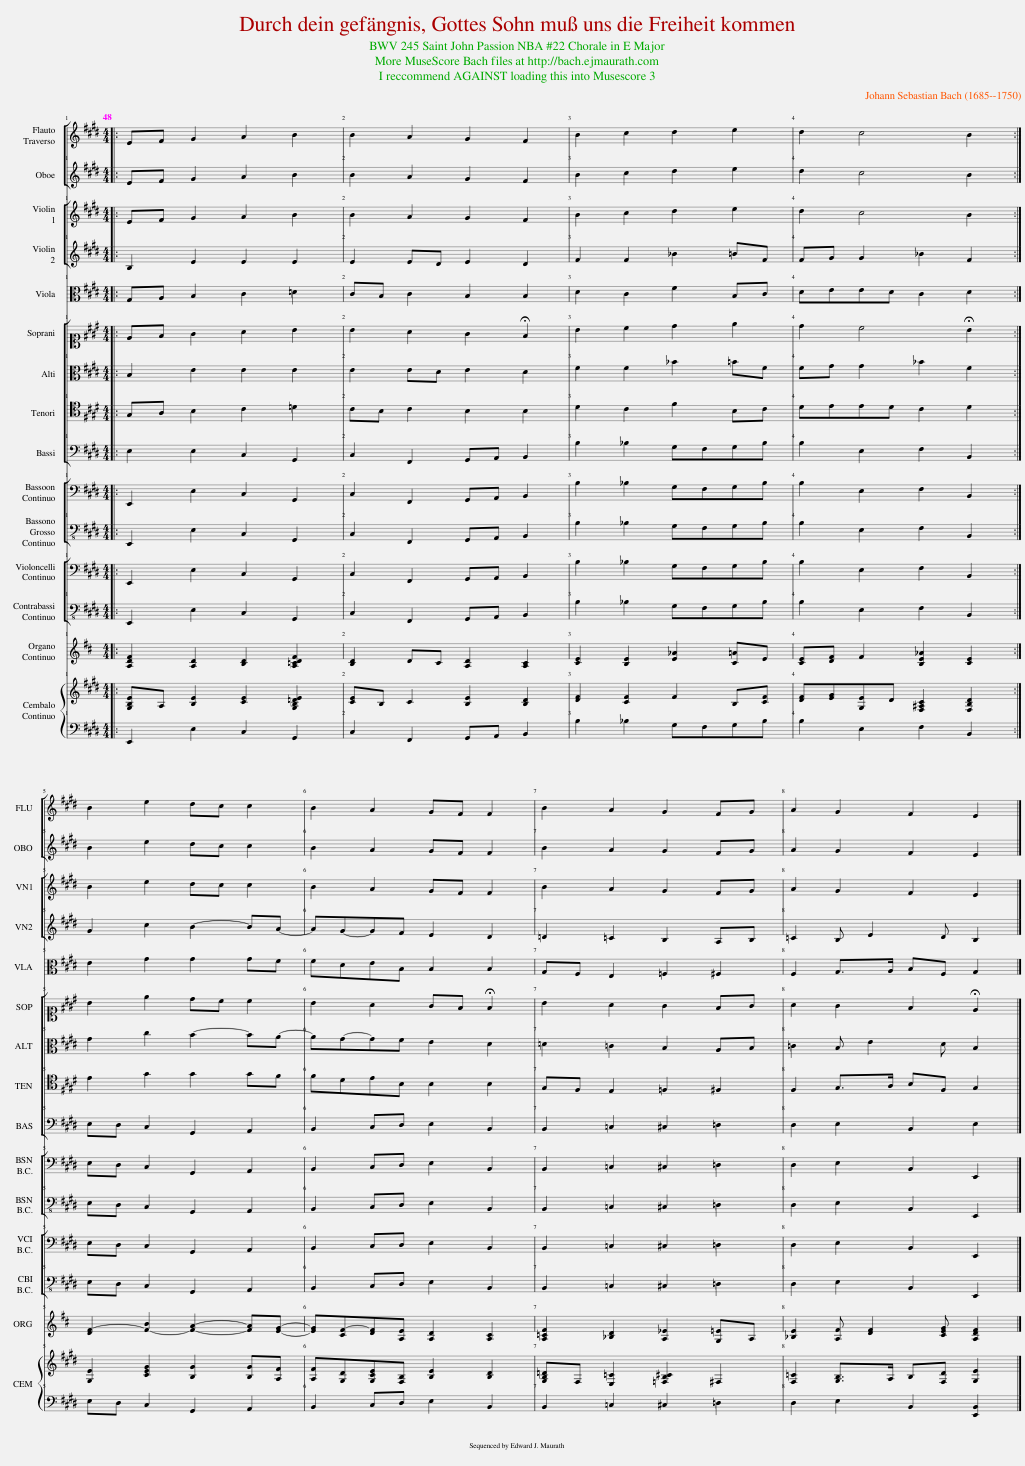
X:1
%%score [ 1 2 ] [ 3 4 ] 5 [ 6 7 8 9 ] [ 10 11 ] [ 12 13 ] 14 { 15 | 16 }
L:1/8
Q:1/4=48
M:4/4
I:linebreak $
K:E
V:1 treble
V:2 treble
V:3 treble
V:4 treble
V:5 alto
V:6 alto1
V:7 alto
V:8 tenor
V:9 bass
V:10 bass
V:11 bass-8
V:12 bass
V:13 bass-8
V:14 treble transpose=2
V:15 treble
V:16 bass
V:1
|: EF G2 A2 B2 | B2 A2 G2 F2 | B2 c2 d2 e2 | d2 c4 B2 :|$ B2 e2 dc c2 | %5
 B2 A2 GF F2 | B2 A2 G2 FG | A2 G2 F2 E2 |] %8
V:2
|: EF G2 A2 B2 | B2 A2 G2 F2 | B2 c2 d2 e2 | d2 c4 B2 :|$ B2 e2 dc c2 | %5
 B2 A2 GF F2 | B2 A2 G2 FG | A2 G2 F2 E2 |] %8
V:3
|: EF G2 A2 B2 | B2 A2 G2 F2 | B2 c2 d2 e2 | d2 c4 B2 :|$ B2 e2 dc c2 | %5
 B2 A2 GF F2 | B2 A2 G2 FG | A2 G2 F2 E2 |] %8
V:4
|: B,2 E2 E2 E2 | E2 ED E2 D2 | F2 F2 _B2 =BF | FG G2 _B2 F2 :|$ G2 c2 B2- BA- | %5
 AG-GF E2 D2 | =D2 =C2 B,2 A,B, | =C2 B, E2 D B,2 |] %8
V:5
|: G,A, B,2 C2 =D2 | CB, C2 B,2 B,2 | D2 C2 F2 B,C | DEED C2 D2 :|$ E2 G2 G2 GF | %5
 FDEB, B,2 B,2 | G,F, E,2 =F,2 ^F,2 | F,2 G,>A, B,F, G,2 |] %8
V:6
|: EF G2 A2 B2 | B2 A2 G2 !fermata!F2 | B2 c2 d2 e2 | d2 c4 !fermata!B2 :|$ B2 e2 dc c2 | %5
 B2 A2 GF !fermata!F2 | B2 A2 G2 FG | A2 G2 F2 !fermata!E2 |] %8
V:7
|: B,2 E2 E2 E2 | E2 ED E2 D2 | F2 F2 _B2 =BF | FG G2 _B2 F2 :|$ G2 c2 B2- BA- | %5
 AG-GF E2 D2 | =D2 =C2 B,2 A,B, | =C2 B, E2 D B,2 |] %8
V:8
|: G,A, B,2 C2 =D2 | CB, C2 B,2 B,2 | D2 C2 F2 B,C | DEED C2 D2 :|$ E2 G2 G2 GF | %5
 FDEB, B,2 B,2 | G,F, E,2 =F,2 ^F,2 | F,2 G,>A, B,F, G,2 |] %8
V:9
|: E,2 E,2 C,2 G,,2 | C,2 F,,2 G,,A,, B,,2 | B,2 _B,2 G,F,G,B, | B,2 E,2 F,2 B,,2 :|$ E,D, C,2 G,,2 A,,2 | %5
 B,,2 C,D, E,2 B,,2 | B,,2 =C,2 ^C,2 =D,2 | D,2 E,2 B,,2 E,2 |] %8
V:10
|: E,,2 E,2 C,2 G,,2 | C,2 F,,2 G,,A,, B,,2 | B,2 _B,2 G,F,G,B, | B,2 E,2 F,2 B,,2 :|$ E,D, C,2 G,,2 A,,2 | %5
 B,,2 C,D, E,2 B,,2 | B,,2 =C,2 ^C,2 =D,2 | D,2 E,2 B,,2 E,,2 |] %8
V:11
|: E,,2 E,2 C,2 G,,2 | C,2 F,,2 G,,A,, B,,2 | B,2 _B,2 G,F,G,B, | B,2 E,2 F,2 B,,2 :|$ E,D, C,2 G,,2 A,,2 | %5
 B,,2 C,D, E,2 B,,2 | B,,2 =C,2 ^C,2 =D,2 | D,2 E,2 B,,2 E,,2 |] %8
V:12
|: E,,2 E,2 C,2 G,,2 | C,2 F,,2 G,,A,, B,,2 | B,2 _B,2 G,F,G,B, | B,2 E,2 F,2 B,,2 :|$ E,D, C,2 G,,2 A,,2 | %5
 B,,2 C,D, E,2 B,,2 | B,,2 =C,2 ^C,2 =D,2 | D,2 E,2 B,,2 E,,2 |] %8
V:13
|: E,,2 E,2 C,2 G,,2 | C,2 F,,2 G,,A,, B,,2 | B,2 _B,2 G,F,G,B, | B,2 E,2 F,2 B,,2 :|$ E,D, C,2 G,,2 A,,2 | %5
 B,,2 C,D, E,2 B,,2 | B,,2 =C,2 ^C,2 =D,2 | D,2 E,2 B,,2 E,,2 |] %8
V:14
[K:D]|: [A,DF]2 [A,D]2 [B,D]2 [A,=CDF]2 | [B,D]2 DC [A,D]2 [A,C]2 | [CE]2 [B,E]2 [E_A]2 [C=A]E | [CE][DF] F2 [B,E_A]2 [CE]2 :|$ [DF-]2 [F-B]2 [FA]2- [FA][EG]- | %5
 [EG][CF-][DF][A,E] [A,D]2 [A,C]2 | [A,=CF]2 [_B,D]2 [A,_E]2 [G,=E]A, | [_B,E]2 [A,F] [DF]2 [CEG] [A,DF]2 |] %8
V:15
|: [G,B,E]A, [B,E]2 [CE]2 [G,B,=DE]2 | [CE]B, C2 [B,E]2 [B,D]2 | [DF]2 [CF]2 F2 B,[CF] | [DF][EG][G,E]D [F,^A,C]2 [F,B,D]2 :|$ [G,E]2 [CEG]2 [B,G]2 [B,G][A,F] | %5
 [A,F][G,D][G,CE][F,B,] [B,E]2 [B,D]2 | [G,B,=D]F, [E,=C]2 [=F,B,^C]2 ^F,2 | [F,=C]2 [G,B,]>A, B,[F,D] [G,E]2 |] %8
V:16
|: E,,2 E,2 C,2 G,,2 | C,2 F,,2 G,,A,, B,,2 | B,2 _B,2 G,F,G,B, | B,2 E,2 F,2 B,,2 :|$ E,D, C,2 G,,2 A,,2 | %5
 B,,2 C,D, E,2 B,,2 | B,,2 =C,2 ^C,2 =D,2 | D,2 E,2 B,,2 [E,,B,,]2 |] %8
